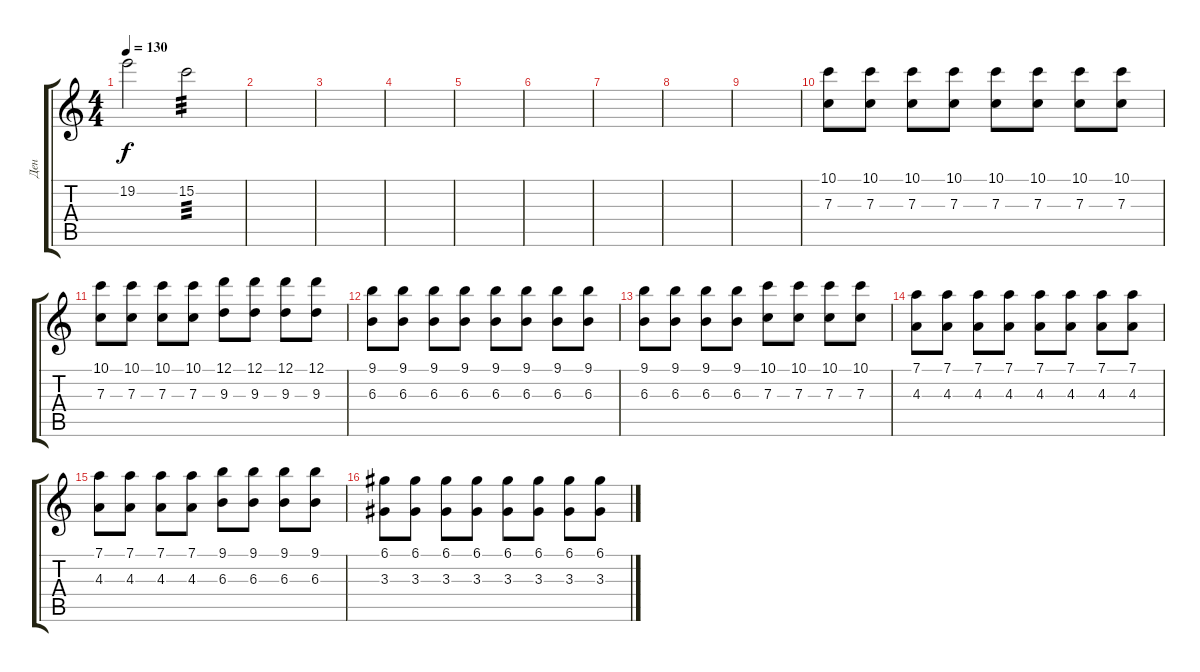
\track ("Ден" "Ден") {instrument electricguitarclean}
\staff {score tabs}
\tuning (D4 A3 F3 C3 G2 C2) {hide}
\ts (4 4)
\tempo 130
\clef g2
\ks c
19.2{t}.2{dy f} 15.2.2{tp 3} |
|
|
|
|
|
|
|
|
(10.1 7.3).8{instrument overdrivenguitar} (10.1 7.3).8 (10.1 7.3).8 (10.1 7.3).8 (10.1 7.3).8 (10.1 7.3).8 (10.1 7.3).8 (10.1 7.3).8 |
(10.1 7.3).8 (10.1 7.3).8 (10.1 7.3).8 (10.1 7.3).8 (12.1 9.3).8 (12.1 9.3).8 (12.1 9.3).8 (12.1 9.3).8 |
(9.1 6.3).8 (9.1 6.3).8 (9.1 6.3).8 (9.1 6.3).8 (9.1 6.3).8 (9.1 6.3).8 (9.1 6.3).8 (9.1 6.3).8 |
(9.1 6.3).8 (9.1 6.3).8 (9.1 6.3).8 (9.1 6.3).8 (10.1 7.3).8 (10.1 7.3).8 (10.1 7.3).8 (10.1 7.3).8 |
(7.1 4.3).8 (7.1 4.3).8 (7.1 4.3).8 (7.1 4.3).8 (7.1 4.3).8 (7.1 4.3).8 (7.1 4.3).8 (7.1 4.3).8 |
(7.1 4.3).8 (7.1 4.3).8 (7.1 4.3).8 (7.1 4.3).8 (9.1 6.3).8 (9.1 6.3).8 (9.1 6.3).8 (9.1 6.3).8 |
(6.1 3.3).8 (6.1 3.3).8 (6.1 3.3).8 (6.1 3.3).8 (6.1 3.3).8 (6.1 3.3).8 (6.1 3.3).8 (6.1 3.3).8
